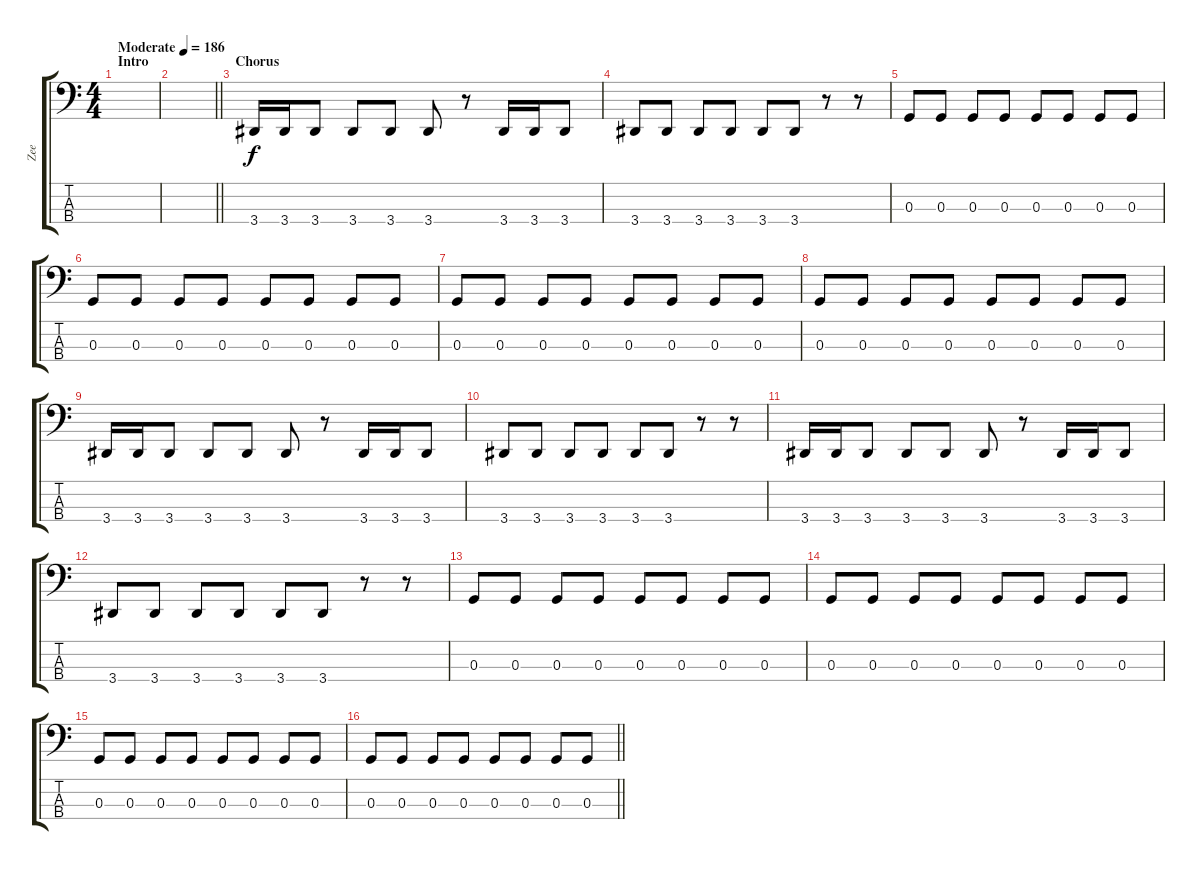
\track ("Zee" "Zee") {instrument electricbassfinger}
\staff {score tabs}
\tuning (F2 C2 G1 C1) {hide}
\ts (4 4)
\section ("" "Intro")
\tempo (186 "Moderate")
\clef f4
\ks c
|
\barLineRight lightlight
|
\section ("" "Chorus")
3.4.16 3.4.16 3.4.8 3.4.8 3.4.8 3.4.8 r.8 3.4.16 3.4.16 3.4.8 |
3.4.8 3.4.8 3.4.8 3.4.8 3.4.8 3.4.8 r.8 r.8 |
0.3.8 0.3.8 0.3.8 0.3.8 0.3.8 0.3.8 0.3.8 0.3.8 |
0.3.8 0.3.8 0.3.8 0.3.8 0.3.8 0.3.8 0.3.8 0.3.8 |
0.3.8 0.3.8 0.3.8 0.3.8 0.3.8 0.3.8 0.3.8 0.3.8 |
0.3.8 0.3.8 0.3.8 0.3.8 0.3.8 0.3.8 0.3.8 0.3.8 |
3.4.16 3.4.16 3.4.8 3.4.8 3.4.8 3.4.8 r.8 3.4.16 3.4.16 3.4.8 |
3.4.8 3.4.8 3.4.8 3.4.8 3.4.8 3.4.8 r.8 r.8 |
3.4.16 3.4.16 3.4.8 3.4.8 3.4.8 3.4.8 r.8 3.4.16 3.4.16 3.4.8 |
3.4.8 3.4.8 3.4.8 3.4.8 3.4.8 3.4.8 r.8 r.8 |
0.3.8 0.3.8 0.3.8 0.3.8 0.3.8 0.3.8 0.3.8 0.3.8 |
0.3.8 0.3.8 0.3.8 0.3.8 0.3.8 0.3.8 0.3.8 0.3.8 |
0.3.8 0.3.8 0.3.8 0.3.8 0.3.8 0.3.8 0.3.8 0.3.8 |
\barLineRight lightlight
0.3.8 0.3.8 0.3.8 0.3.8 0.3.8 0.3.8 0.3.8 0.3.8
